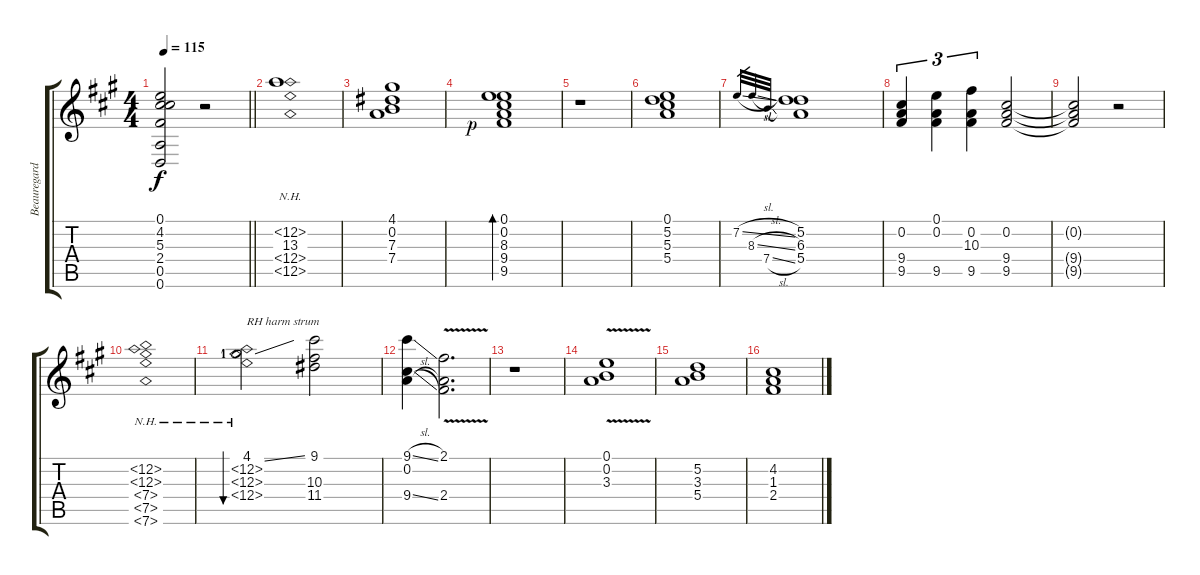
\track ("Beauregard OM guitar" "Beauregard") {instrument acousticguitarsteel}
\staff {score tabs}
\tuning (E4 A3 Ab3 E3 A2 D2) {hide}
\ts (4 4)
\tempo 115
\clef g2
\barLineRight lightlight
\ks a
(0.1{t} 4.2{t} 5.3{t} 2.4{t} 0.5{t} 0.6{t}).2{dy f} r.2 |
(12.2{nh} 13.3 12.4{nh} 12.5{nh}).1 |
(4.1 0.2 7.3 7.4).1 |
(0.1 0.2 8.3 9.4 9.5{rf 1}).1{bd 60} |
r.1 |
(0.1 5.2 5.3 5.4).1 |
7.2{sl}.32{gr} 8.3{sl}.32{gr} 7.4{sl}.32{gr} (5.2 6.3 5.4).1 |
(0.2 9.4 9.5).4{tu (3 2)} (0.1 0.2 9.5).4{tu (3 2)} (0.2 10.3 9.5).4{tu (3 2)} (0.2 9.4 9.5).2 |
(0.2{t} 9.4{t} 9.5{t}).2 r.2 |
(12.2{nh} 12.3{nh} 7.4{nh} 7.5{nh} 7.6{nh}).1 |
(4.1{ss lf 2} 12.2{nh} 12.3{nh} 12.4{nh}).2{bu 60 txt "RH harm strum"} (9.1 10.3 11.4).2 |
(9.1{sl} 0.2 9.4{sl}).4 (2.1 0.2{t} 2.4{v}).2{d} |
r.1 |
(0.1{v} 0.2 3.3).1 |
(5.2 3.3 5.4).1 |
(4.2 1.3 2.4).1
